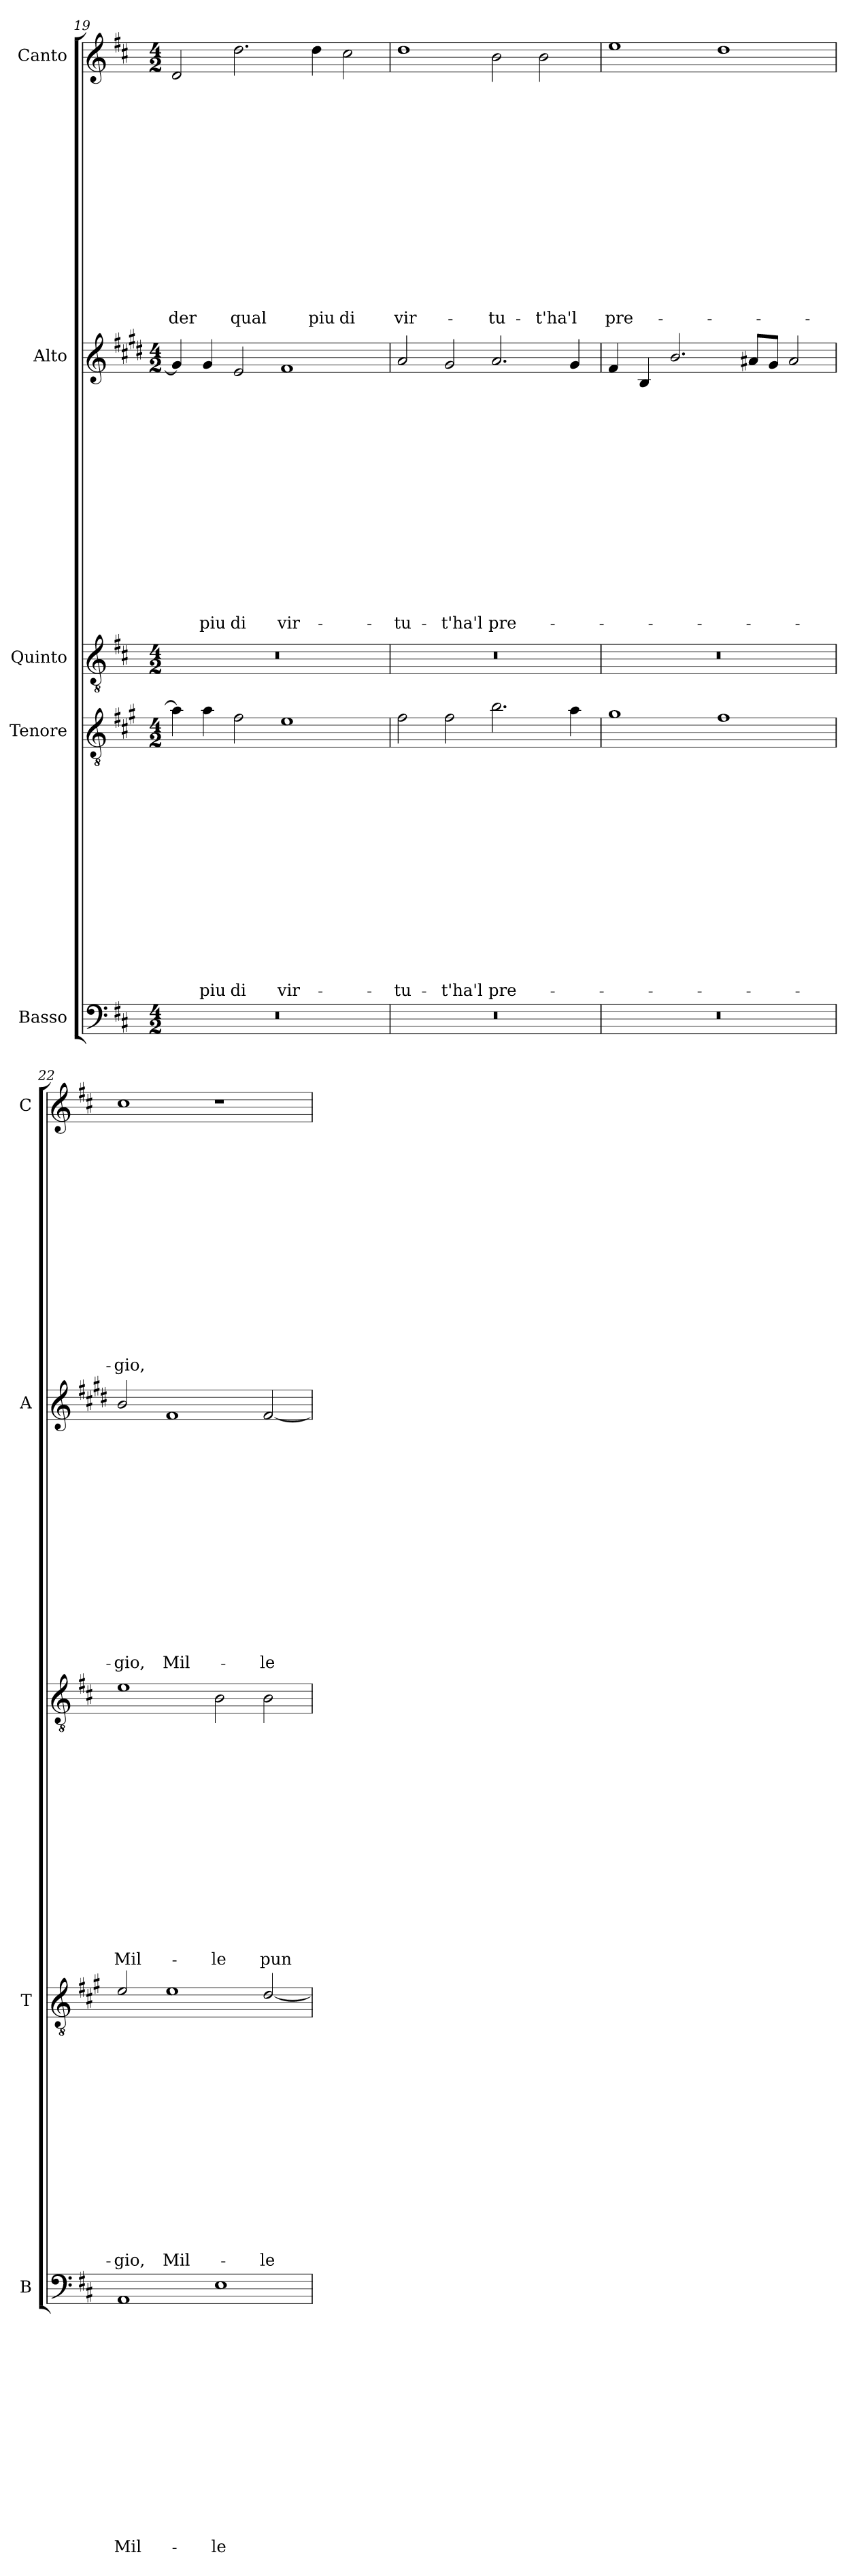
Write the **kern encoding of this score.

**kern	**text	**text	**text	**text	**text	**text	**text	**text	**text	**text	**text	**text	**text	**text	**text	**kern	**text	**text	**text	**text	**text	**text	**text	**text	**text	**text	**text	**text	**text	**text	**text	**kern	**text	**text	**text	**text	**text	**text	**text	**text	**text	**text	**text	**text	**text	**text	**text	**kern	**text	**text	**text	**text	**text	**text	**text	**text	**text	**text	**text	**text	**text	**text	**text	**kern	**text	**text	**text	**text	**text	**text	**text	**text	**text	**text	**text	**text	**text	**text	**text
*part5	*part5	*part5	*part5	*part5	*part5	*part5	*part5	*part5	*part5	*part5	*part5	*part5	*part5	*part5	*part5	*part4	*part4	*part4	*part4	*part4	*part4	*part4	*part4	*part4	*part4	*part4	*part4	*part4	*part4	*part4	*part4	*part3	*part3	*part3	*part3	*part3	*part3	*part3	*part3	*part3	*part3	*part3	*part3	*part3	*part3	*part3	*part3	*part2	*part2	*part2	*part2	*part2	*part2	*part2	*part2	*part2	*part2	*part2	*part2	*part2	*part2	*part2	*part2	*part1	*part1	*part1	*part1	*part1	*part1	*part1	*part1	*part1	*part1	*part1	*part1	*part1	*part1	*part1	*part1
*staff5	*staff5	*staff5	*staff5	*staff5	*staff5	*staff5	*staff5	*staff5	*staff5	*staff5	*staff5	*staff5	*staff5	*staff5	*staff5	*staff4	*staff4	*staff4	*staff4	*staff4	*staff4	*staff4	*staff4	*staff4	*staff4	*staff4	*staff4	*staff4	*staff4	*staff4	*staff4	*staff3	*staff3	*staff3	*staff3	*staff3	*staff3	*staff3	*staff3	*staff3	*staff3	*staff3	*staff3	*staff3	*staff3	*staff3	*staff3	*staff2	*staff2	*staff2	*staff2	*staff2	*staff2	*staff2	*staff2	*staff2	*staff2	*staff2	*staff2	*staff2	*staff2	*staff2	*staff2	*staff1	*staff1	*staff1	*staff1	*staff1	*staff1	*staff1	*staff1	*staff1	*staff1	*staff1	*staff1	*staff1	*staff1	*staff1	*staff1
*I"Basso	*	*	*	*	*	*	*	*	*	*	*	*	*	*	*	*I"Tenore	*	*	*	*	*	*	*	*	*	*	*	*	*	*	*	*I"Quinto	*	*	*	*	*	*	*	*	*	*	*	*	*	*	*	*I"Alto	*	*	*	*	*	*	*	*	*	*	*	*	*	*	*	*I"Canto	*	*	*	*	*	*	*	*	*	*	*	*	*	*	*
*I'B	*	*	*	*	*	*	*	*	*	*	*	*	*	*	*	*I'T	*	*	*	*	*	*	*	*	*	*	*	*	*	*	*	*	*	*	*	*	*	*	*	*	*	*	*	*	*	*	*	*I'A	*	*	*	*	*	*	*	*	*	*	*	*	*	*	*	*I'C	*	*	*	*	*	*	*	*	*	*	*	*	*	*	*
*clefF4	*	*	*	*	*	*	*	*	*	*	*	*	*	*	*	*clefGv2	*	*	*	*	*	*	*	*	*	*	*	*	*	*	*	*clefGv2	*	*	*	*	*	*	*	*	*	*	*	*	*	*	*	*clefG2	*	*	*	*	*	*	*	*	*	*	*	*	*	*	*	*clefG2	*	*	*	*	*	*	*	*	*	*	*	*	*	*	*
*	*	*	*	*	*	*	*	*	*	*	*	*	*	*	*	*ITrd4c7	*	*	*	*	*	*	*	*	*	*	*	*	*	*	*	*	*	*	*	*	*	*	*	*	*	*	*	*	*	*	*	*ITrd1c2	*	*	*	*	*	*	*	*	*	*	*	*	*	*	*	*	*	*	*	*	*	*	*	*	*	*	*	*	*	*	*
*k[f#c#]	*	*	*	*	*	*	*	*	*	*	*	*	*	*	*	*k[f#c#]	*	*	*	*	*	*	*	*	*	*	*	*	*	*	*	*k[f#c#]	*	*	*	*	*	*	*	*	*	*	*	*	*	*	*	*k[f#c#]	*	*	*	*	*	*	*	*	*	*	*	*	*	*	*	*k[f#c#]	*	*	*	*	*	*	*	*	*	*	*	*	*	*	*
*D:	*	*	*	*	*	*	*	*	*	*	*	*	*	*	*	*D:	*	*	*	*	*	*	*	*	*	*	*	*	*	*	*	*D:	*	*	*	*	*	*	*	*	*	*	*	*	*	*	*	*D:	*	*	*	*	*	*	*	*	*	*	*	*	*	*	*	*D:	*	*	*	*	*	*	*	*	*	*	*	*	*	*	*
*M4/2	*	*	*	*	*	*	*	*	*	*	*	*	*	*	*	*M4/2	*	*	*	*	*	*	*	*	*	*	*	*	*	*	*	*M4/2	*	*	*	*	*	*	*	*	*	*	*	*	*	*	*	*M4/2	*	*	*	*	*	*	*	*	*	*	*	*	*	*	*	*M4/2	*	*	*	*	*	*	*	*	*	*	*	*	*	*	*
=19	=19	=19	=19	=19	=19	=19	=19	=19	=19	=19	=19	=19	=19	=19	=19	=19	=19	=19	=19	=19	=19	=19	=19	=19	=19	=19	=19	=19	=19	=19	=19	=19	=19	=19	=19	=19	=19	=19	=19	=19	=19	=19	=19	=19	=19	=19	=19	=19	=19	=19	=19	=19	=19	=19	=19	=19	=19	=19	=19	=19	=19	=19	=19	=19	=19	=19	=19	=19	=19	=19	=19	=19	=19	=19	=19	=19	=19	=19	=19
!	!	!	!	!	!	!	!	!	!	!	!	!	!	!	!	!	!	!	!	!	!	!	!	!	!	!	!	!	!	!	!	!	!	!	!	!	!	!	!	!	!	!	!	!	!	!	!	!	!	!	!	!	!	!	!	!	!	!	!	!	!	!	!	!	!	!	!	!	!	!	!	!	!	!	!	!	!	!	!LO:LY:b
0r	.	.	.	.	.	.	.	.	.	.	.	.	.	.	.	4d\]	.	.	.	.	.	.	.	.	.	.	.	.	.	.	.	0r	.	.	.	.	.	.	.	.	.	.	.	.	.	.	.	4f#/]	.	.	.	.	.	.	.	.	.	.	.	.	.	.	.	2d/	.	.	.	.	.	.	.	.	.	.	.	.	.	.	-der
!	!	!	!	!	!	!	!	!	!	!	!	!	!	!	!	!	!	!	!	!	!	!	!	!	!	!	!	!	!	!	!LO:LY:b	!	!	!	!	!	!	!	!	!	!	!	!	!	!	!	!	!	!	!	!	!	!	!	!	!	!	!	!	!	!	!	!LO:LY:b	!	!	!	!	!	!	!	!	!	!	!	!	!	!	!	!
.	.	.	.	.	.	.	.	.	.	.	.	.	.	.	.	4d\	.	.	.	.	.	.	.	.	.	.	.	.	.	.	piu	.	.	.	.	.	.	.	.	.	.	.	.	.	.	.	.	4f#/	.	.	.	.	.	.	.	.	.	.	.	.	.	.	piu	.	.	.	.	.	.	.	.	.	.	.	.	.	.	.	.
!	!	!	!	!	!	!	!	!	!	!	!	!	!	!	!	!	!	!	!	!	!	!	!	!	!	!	!	!	!	!	!LO:LY:b	!	!	!	!	!	!	!	!	!	!	!	!	!	!	!	!	!	!	!	!	!	!	!	!	!	!	!	!	!	!	!	!LO:LY:b	!	!	!	!	!	!	!	!	!	!	!	!	!	!	!	!LO:LY:b
.	.	.	.	.	.	.	.	.	.	.	.	.	.	.	.	2B\	.	.	.	.	.	.	.	.	.	.	.	.	.	.	di	.	.	.	.	.	.	.	.	.	.	.	.	.	.	.	.	2d/	.	.	.	.	.	.	.	.	.	.	.	.	.	.	di	2.dd\	.	.	.	.	.	.	.	.	.	.	.	.	.	.	qual
!	!	!	!	!	!	!	!	!	!	!	!	!	!	!	!	!	!	!	!	!	!	!	!	!	!	!	!	!	!	!	!LO:LY:b	!	!	!	!	!	!	!	!	!	!	!	!	!	!	!	!	!	!	!	!	!	!	!	!	!	!	!	!	!	!	!	!LO:LY:b	!	!	!	!	!	!	!	!	!	!	!	!	!	!	!	!
.	.	.	.	.	.	.	.	.	.	.	.	.	.	.	.	1A	.	.	.	.	.	.	.	.	.	.	.	.	.	.	vir-	.	.	.	.	.	.	.	.	.	.	.	.	.	.	.	.	1e	.	.	.	.	.	.	.	.	.	.	.	.	.	.	vir-	.	.	.	.	.	.	.	.	.	.	.	.	.	.	.	.
!	!	!	!	!	!	!	!	!	!	!	!	!	!	!	!	!	!	!	!	!	!	!	!	!	!	!	!	!	!	!	!	!	!	!	!	!	!	!	!	!	!	!	!	!	!	!	!	!	!	!	!	!	!	!	!	!	!	!	!	!	!	!	!	!	!	!	!	!	!	!	!	!	!	!	!	!	!	!	!LO:LY:b
.	.	.	.	.	.	.	.	.	.	.	.	.	.	.	.	.	.	.	.	.	.	.	.	.	.	.	.	.	.	.	.	.	.	.	.	.	.	.	.	.	.	.	.	.	.	.	.	.	.	.	.	.	.	.	.	.	.	.	.	.	.	.	.	4dd\	.	.	.	.	.	.	.	.	.	.	.	.	.	.	piu
!	!	!	!	!	!	!	!	!	!	!	!	!	!	!	!	!	!	!	!	!	!	!	!	!	!	!	!	!	!	!	!	!	!	!	!	!	!	!	!	!	!	!	!	!	!	!	!	!	!	!	!	!	!	!	!	!	!	!	!	!	!	!	!	!	!	!	!	!	!	!	!	!	!	!	!	!	!	!	!LO:LY:b
.	.	.	.	.	.	.	.	.	.	.	.	.	.	.	.	.	.	.	.	.	.	.	.	.	.	.	.	.	.	.	.	.	.	.	.	.	.	.	.	.	.	.	.	.	.	.	.	.	.	.	.	.	.	.	.	.	.	.	.	.	.	.	.	2cc#\	.	.	.	.	.	.	.	.	.	.	.	.	.	.	di
=20	=20	=20	=20	=20	=20	=20	=20	=20	=20	=20	=20	=20	=20	=20	=20	=20	=20	=20	=20	=20	=20	=20	=20	=20	=20	=20	=20	=20	=20	=20	=20	=20	=20	=20	=20	=20	=20	=20	=20	=20	=20	=20	=20	=20	=20	=20	=20	=20	=20	=20	=20	=20	=20	=20	=20	=20	=20	=20	=20	=20	=20	=20	=20	=20	=20	=20	=20	=20	=20	=20	=20	=20	=20	=20	=20	=20	=20	=20	=20
!	!	!	!	!	!	!	!	!	!	!	!	!	!	!	!	!	!	!	!	!	!	!	!	!	!	!	!	!	!	!	!LO:LY:b	!	!	!	!	!	!	!	!	!	!	!	!	!	!	!	!	!	!	!	!	!	!	!	!	!	!	!	!	!	!	!	!LO:LY:b	!	!	!	!	!	!	!	!	!	!	!	!	!	!	!	!LO:LY:b
0r	.	.	.	.	.	.	.	.	.	.	.	.	.	.	.	2B\	.	.	.	.	.	.	.	.	.	.	.	.	.	.	-tu-	0r	.	.	.	.	.	.	.	.	.	.	.	.	.	.	.	2g/	.	.	.	.	.	.	.	.	.	.	.	.	.	.	-tu-	1dd	.	.	.	.	.	.	.	.	.	.	.	.	.	.	vir-
!	!	!	!	!	!	!	!	!	!	!	!	!	!	!	!	!	!	!	!	!	!	!	!	!	!	!	!	!	!	!	!LO:LY:b	!	!	!	!	!	!	!	!	!	!	!	!	!	!	!	!	!	!	!	!	!	!	!	!	!	!	!	!	!	!	!	!LO:LY:b	!	!	!	!	!	!	!	!	!	!	!	!	!	!	!	!
.	.	.	.	.	.	.	.	.	.	.	.	.	.	.	.	2B\	.	.	.	.	.	.	.	.	.	.	.	.	.	.	-t'ha'l	.	.	.	.	.	.	.	.	.	.	.	.	.	.	.	.	2f#/	.	.	.	.	.	.	.	.	.	.	.	.	.	.	-t'ha'l	.	.	.	.	.	.	.	.	.	.	.	.	.	.	.	.
!	!	!	!	!	!	!	!	!	!	!	!	!	!	!	!	!	!	!	!	!	!	!	!	!	!	!	!	!	!	!	!LO:LY:b	!	!	!	!	!	!	!	!	!	!	!	!	!	!	!	!	!	!	!	!	!	!	!	!	!	!	!	!	!	!	!	!LO:LY:b	!	!	!	!	!	!	!	!	!	!	!	!	!	!	!	!LO:LY:b
.	.	.	.	.	.	.	.	.	.	.	.	.	.	.	.	2.e\	.	.	.	.	.	.	.	.	.	.	.	.	.	.	pre-	.	.	.	.	.	.	.	.	.	.	.	.	.	.	.	.	2.g/	.	.	.	.	.	.	.	.	.	.	.	.	.	.	pre-	2b\	.	.	.	.	.	.	.	.	.	.	.	.	.	.	-tu-
!	!	!	!	!	!	!	!	!	!	!	!	!	!	!	!	!	!	!	!	!	!	!	!	!	!	!	!	!	!	!	!	!	!	!	!	!	!	!	!	!	!	!	!	!	!	!	!	!	!	!	!	!	!	!	!	!	!	!	!	!	!	!	!	!	!	!	!	!	!	!	!	!	!	!	!	!	!	!	!LO:LY:b
.	.	.	.	.	.	.	.	.	.	.	.	.	.	.	.	.	.	.	.	.	.	.	.	.	.	.	.	.	.	.	.	.	.	.	.	.	.	.	.	.	.	.	.	.	.	.	.	.	.	.	.	.	.	.	.	.	.	.	.	.	.	.	.	2b\	.	.	.	.	.	.	.	.	.	.	.	.	.	.	-t'ha'l
.	.	.	.	.	.	.	.	.	.	.	.	.	.	.	.	4d\	.	.	.	.	.	.	.	.	.	.	.	.	.	.	.	.	.	.	.	.	.	.	.	.	.	.	.	.	.	.	.	4f#/	.	.	.	.	.	.	.	.	.	.	.	.	.	.	.	.	.	.	.	.	.	.	.	.	.	.	.	.	.	.	.
!!LO:LB:g=z
=21	=21	=21	=21	=21	=21	=21	=21	=21	=21	=21	=21	=21	=21	=21	=21	=21	=21	=21	=21	=21	=21	=21	=21	=21	=21	=21	=21	=21	=21	=21	=21	=21	=21	=21	=21	=21	=21	=21	=21	=21	=21	=21	=21	=21	=21	=21	=21	=21	=21	=21	=21	=21	=21	=21	=21	=21	=21	=21	=21	=21	=21	=21	=21	=21	=21	=21	=21	=21	=21	=21	=21	=21	=21	=21	=21	=21	=21	=21	=21
!	!	!	!	!	!	!	!	!	!	!	!	!	!	!	!	!	!	!	!	!	!	!	!	!	!	!	!	!	!	!	!	!	!	!	!	!	!	!	!	!	!	!	!	!	!	!	!	!	!	!	!	!	!	!	!	!	!	!	!	!	!	!	!	!	!	!	!	!	!	!	!	!	!	!	!	!	!	!	!LO:LY:b
0r	.	.	.	.	.	.	.	.	.	.	.	.	.	.	.	1c#	.	.	.	.	.	.	.	.	.	.	.	.	.	.	.	0r	.	.	.	.	.	.	.	.	.	.	.	.	.	.	.	4e/	.	.	.	.	.	.	.	.	.	.	.	.	.	.	.	1ee	.	.	.	.	.	.	.	.	.	.	.	.	.	.	pre-
.	.	.	.	.	.	.	.	.	.	.	.	.	.	.	.	.	.	.	.	.	.	.	.	.	.	.	.	.	.	.	.	.	.	.	.	.	.	.	.	.	.	.	.	.	.	.	.	4A/	.	.	.	.	.	.	.	.	.	.	.	.	.	.	.	.	.	.	.	.	.	.	.	.	.	.	.	.	.	.	.
.	.	.	.	.	.	.	.	.	.	.	.	.	.	.	.	.	.	.	.	.	.	.	.	.	.	.	.	.	.	.	.	.	.	.	.	.	.	.	.	.	.	.	.	.	.	.	.	2.a/	.	.	.	.	.	.	.	.	.	.	.	.	.	.	.	.	.	.	.	.	.	.	.	.	.	.	.	.	.	.	.
.	.	.	.	.	.	.	.	.	.	.	.	.	.	.	.	1B	.	.	.	.	.	.	.	.	.	.	.	.	.	.	.	.	.	.	.	.	.	.	.	.	.	.	.	.	.	.	.	.	.	.	.	.	.	.	.	.	.	.	.	.	.	.	.	1dd	.	.	.	.	.	.	.	.	.	.	.	.	.	.	.
.	.	.	.	.	.	.	.	.	.	.	.	.	.	.	.	.	.	.	.	.	.	.	.	.	.	.	.	.	.	.	.	.	.	.	.	.	.	.	.	.	.	.	.	.	.	.	.	8g#X/L	.	.	.	.	.	.	.	.	.	.	.	.	.	.	.	.	.	.	.	.	.	.	.	.	.	.	.	.	.	.	.
.	.	.	.	.	.	.	.	.	.	.	.	.	.	.	.	.	.	.	.	.	.	.	.	.	.	.	.	.	.	.	.	.	.	.	.	.	.	.	.	.	.	.	.	.	.	.	.	8f#/J	.	.	.	.	.	.	.	.	.	.	.	.	.	.	.	.	.	.	.	.	.	.	.	.	.	.	.	.	.	.	.
.	.	.	.	.	.	.	.	.	.	.	.	.	.	.	.	.	.	.	.	.	.	.	.	.	.	.	.	.	.	.	.	.	.	.	.	.	.	.	.	.	.	.	.	.	.	.	.	2g#/	.	.	.	.	.	.	.	.	.	.	.	.	.	.	.	.	.	.	.	.	.	.	.	.	.	.	.	.	.	.	.
=22	=22	=22	=22	=22	=22	=22	=22	=22	=22	=22	=22	=22	=22	=22	=22	=22	=22	=22	=22	=22	=22	=22	=22	=22	=22	=22	=22	=22	=22	=22	=22	=22	=22	=22	=22	=22	=22	=22	=22	=22	=22	=22	=22	=22	=22	=22	=22	=22	=22	=22	=22	=22	=22	=22	=22	=22	=22	=22	=22	=22	=22	=22	=22	=22	=22	=22	=22	=22	=22	=22	=22	=22	=22	=22	=22	=22	=22	=22	=22
!	!	!	!	!	!	!	!	!	!	!	!	!	!	!	!LO:LY:b	!	!	!	!	!	!	!	!	!	!	!	!	!	!	!	!LO:LY:b	!	!	!	!	!	!	!	!	!	!	!	!	!	!	!	!LO:LY:b	!	!	!	!	!	!	!	!	!	!	!	!	!	!	!	!LO:LY:b	!	!	!	!	!	!	!	!	!	!	!	!	!	!	!	!LO:LY:b
1AA	.	.	.	.	.	.	.	.	.	.	.	.	.	.	Mil-	2A/	.	.	.	.	.	.	.	.	.	.	.	.	.	.	-gio,	1e	.	.	.	.	.	.	.	.	.	.	.	.	.	.	Mil-	2a/	.	.	.	.	.	.	.	.	.	.	.	.	.	.	-gio,	1cc#	.	.	.	.	.	.	.	.	.	.	.	.	.	.	-gio,
!	!	!	!	!	!	!	!	!	!	!	!	!	!	!	!	!	!	!	!	!	!	!	!	!	!	!	!	!	!	!	!LO:LY:b	!	!	!	!	!	!	!	!	!	!	!	!	!	!	!	!	!	!	!	!	!	!	!	!	!	!	!	!	!	!	!	!LO:LY:b	!	!	!	!	!	!	!	!	!	!	!	!	!	!	!	!
.	.	.	.	.	.	.	.	.	.	.	.	.	.	.	.	1A	.	.	.	.	.	.	.	.	.	.	.	.	.	.	Mil-	.	.	.	.	.	.	.	.	.	.	.	.	.	.	.	.	1e	.	.	.	.	.	.	.	.	.	.	.	.	.	.	Mil-	.	.	.	.	.	.	.	.	.	.	.	.	.	.	.	.
!	!	!	!	!	!	!	!	!	!	!	!	!	!	!	!LO:LY:b	!	!	!	!	!	!	!	!	!	!	!	!	!	!	!	!	!	!	!	!	!	!	!	!	!	!	!	!	!	!	!	!LO:LY:b	!	!	!	!	!	!	!	!	!	!	!	!	!	!	!	!	!	!	!	!	!	!	!	!	!	!	!	!	!	!	!	!
1E	.	.	.	.	.	.	.	.	.	.	.	.	.	.	-le	.	.	.	.	.	.	.	.	.	.	.	.	.	.	.	.	2B\	.	.	.	.	.	.	.	.	.	.	.	.	.	.	-le	.	.	.	.	.	.	.	.	.	.	.	.	.	.	.	.	1r	.	.	.	.	.	.	.	.	.	.	.	.	.	.	.
!	!	!	!	!	!	!	!	!	!	!	!	!	!	!	!	!	!	!	!	!	!	!	!	!	!	!	!	!	!	!	!LO:LY:b	!	!	!	!	!	!	!	!	!	!	!	!	!	!	!	!LO:LY:b	!	!	!	!	!	!	!	!	!	!	!	!	!	!	!	!LO:LY:b	!	!	!	!	!	!	!	!	!	!	!	!	!	!	!	!
.	.	.	.	.	.	.	.	.	.	.	.	.	.	.	.	[2G/	.	.	.	.	.	.	.	.	.	.	.	.	.	.	-le	2B\	.	.	.	.	.	.	.	.	.	.	.	.	.	.	pun-	[2e/	.	.	.	.	.	.	.	.	.	.	.	.	.	.	-le	.	.	.	.	.	.	.	.	.	.	.	.	.	.	.	.
=	=	=	=	=	=	=	=	=	=	=	=	=	=	=	=	=	=	=	=	=	=	=	=	=	=	=	=	=	=	=	=	=	=	=	=	=	=	=	=	=	=	=	=	=	=	=	=	=	=	=	=	=	=	=	=	=	=	=	=	=	=	=	=	=	=	=	=	=	=	=	=	=	=	=	=	=	=	=	=
*-	*-	*-	*-	*-	*-	*-	*-	*-	*-	*-	*-	*-	*-	*-	*-	*-	*-	*-	*-	*-	*-	*-	*-	*-	*-	*-	*-	*-	*-	*-	*-	*-	*-	*-	*-	*-	*-	*-	*-	*-	*-	*-	*-	*-	*-	*-	*-	*-	*-	*-	*-	*-	*-	*-	*-	*-	*-	*-	*-	*-	*-	*-	*-	*-	*-	*-	*-	*-	*-	*-	*-	*-	*-	*-	*-	*-	*-	*-	*-
